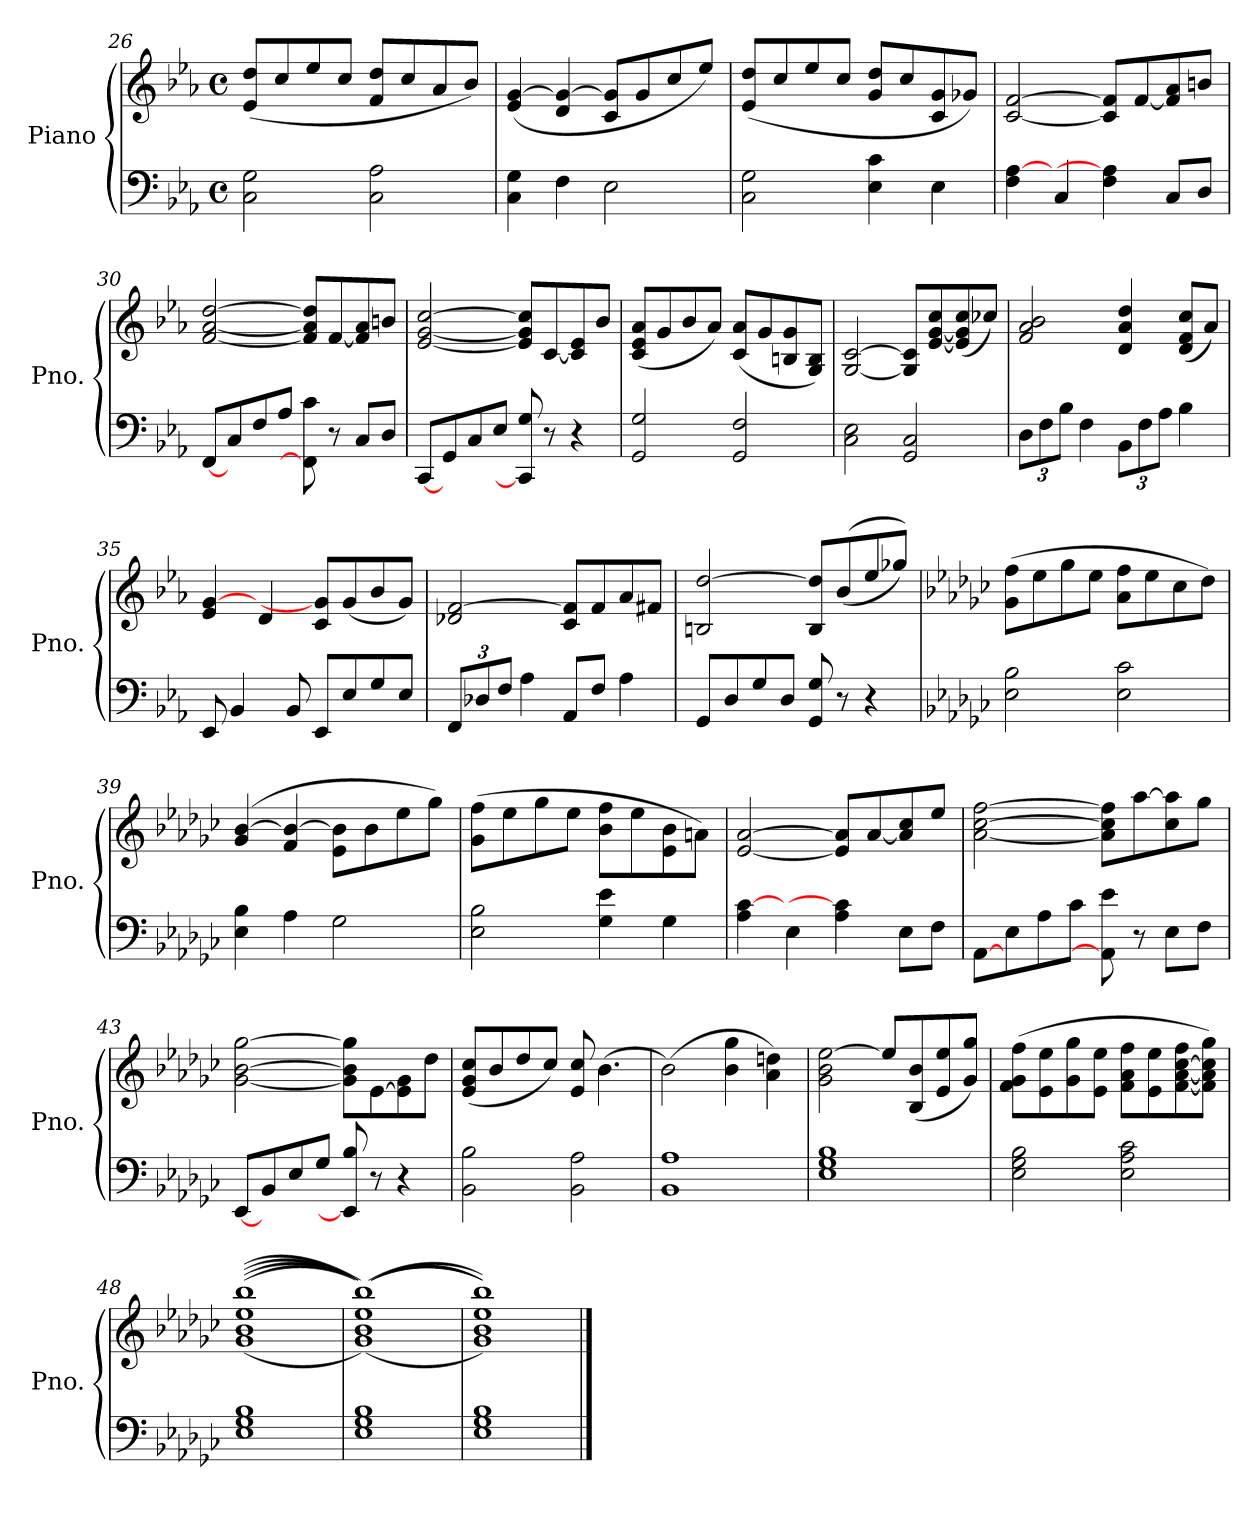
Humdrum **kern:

**kern	**kern
*part1	*part1
*staff2	*staff1
*I"Piano	*
*I'Pno.	*
*clefF4	*clefG2
*k[b-e-a-]	*k[b-e-a-]
*M4/4	*M4/4
*met(c)	*met(c)
=26	=26
2C\ 2G\	(8e-/ 8dd/L
.	8cc/
.	8ee-/
.	8cc/J
2C\ 2A-\	8f/ 8dd/L
.	8cc/
.	8a-/
.	8b-/J)
=27	=27
4C\ 4G\	(4e-/ [4g/
4F\	4d/ 4g/_
2E-\	8c/ 8g/]L
.	8g/
.	8cc/
.	8ee-/J)
=28	=28
2C\ 2G\	(8e-/ 8dd/L
.	8cc/
.	8ee-/
.	8cc/J
4E-\ 4c\	8g/ 8dd/L
.	8cc/
4E-\	8c/ 8g/
.	8g-X/J)
=29	=29
4F\ [4A-\	[2c/ [2f/
4C/	.
4F\ 4A-\]	8c/] 8f/]L
.	[8f/
8C/L	8f/] 8a-/
8D/J	8bn/J
=30	=30
[8FF/L	[2f/ [2a-/ [2dd/
8C/	.
8F/	.
8A-/J	.
8FF\] 8c\	8f/] 8a-/] 8dd/]L
8r	[8f/
8C/L	8f/] 8a-/
8D/J	8bn/J
=31	=31
[8CC/L	[2e-/ [2g/ [2cc/
8GG/	.
8C/	.
8E-/J	.
8CC/] 8G/	8e-/] 8g/] 8cc/]L
8r	[8c/
4r	8c/] 8e-/
.	8b-/J
=32	=32
2GG/ 2G/	(8c/ 8e-/ 8a-/L
.	8g/
.	8b-/
.	8a-/J)
2GG/ 2F/	(8c/ 8a-/L
.	8g/
.	8Bn/ 8g/
.	8G/ 8B/J)
=33	=33
2C\ 2E-\	[2G/ [2c/
2GG/ 2C/	8G/] 8c/]L
.	[8e-/ [8g/ 8cc/
.	(8e-/] 8g/] 8cc/
.	8cc-X/J)
=34	=34
*Xbrackettup	*
12D\L	2f/ 2a-/ 2b-/
12F\	.
12B-\J	.
4F\	.
12BB-\L	4d/ 4a-/ 4dd/
12F\	.
12A-\J	.
4B-\	(8d/ 8f/ 8cc/L
.	8a-/J)
=35	=35
8EE-/	4e-/ [4g/
4BB-/	.
.	4d/
8BB-/	.
8EE-/L	8c/ 8g/]L
8E-/	(8g/
8G/	8b-/
8E-/J	8g/J)
=36	=36
12FF/L	2d-X/ [2f/
12D-X/	.
12F/J	.
4A-\	.
8AA-/L	8c/ 8f/]L
8F/J	8f/
4A-\	8a-/
.	8f#X/J
=37	=37
8GG/L	2Bn/ [2dd/
8D/	.
8G/	.
8D/J	.
8GG/ 8G/	8B/ 8dd/]L
8r	((8b-/
4r	8ee-/
.	8gg-X/J))
=38	=38
*k[b-e-a-d-g-c-]	*k[b-e-a-d-g-c-]
2E-\ 2B-\	(8g-\ 8ff\L
.	8ee-\
.	8gg-\
.	8ee-\J
2E-\ 2c-\	8a-\ 8ff\L
.	8ee-\
.	8cc-\
.	8dd-\J)
=39	=39
4E-\ 4B-\	(4g-/ [4b-/
4A-\	4f/ 4b-/_
2G-\	8e-\ 8b-\]L
.	8b-\
.	8ee-\
.	8gg-\J)
=40	=40
2E-\ 2B-\	(8g-\ 8ff\L
.	8ee-\
.	8gg-\
.	8ee-\J
4G-\ 4e-\	8b-\ 8ff\L
.	8ee-\
4G-\	8e-\ 8b-\
.	8an\J)
=41	=41
4A-\ [4c-\	[2e-/ [2a-/
4E-\	.
4A-\ 4c-\]	8e-/] 8a-/]L
.	[8a-/
8E-\L	8a-/] 8cc-/
8F\J	8ee-/J
=42	=42
[8AA-\L	[2a-\ [2cc-\ [2ff\
8E-\	.
8A-\	.
8c-\J	.
8AA-\] 8e-\	8a-\] 8cc-\] 8ff\]L
8r	[8aa-\
8E-\L	8cc-\ 8aa-\]
8F\J	8gg-\J
=43	=43
[8EE-/L	[2g-\ [2b-\ [2gg-\
8BB-/	.
8E-/	.
8G-/J	.
8EE-/] 8B-/	8g-\] 8b-\] 8gg-\]L
8r	[8e-\
4r	8e-\] 8g-\
.	8dd-\J
=44	=44
2BB-\ 2B-\	(8e-/ 8g-/ 8cc-/L
.	8b-/
.	8dd-/
.	8cc-/J)
2BB-\ 2A-\	8e-/ 8cc-/
.	(4.b-\
=45	=45
1BB- 1A-	(2b-\)
.	4b-\ 4gg-\
.	4a-\ 4ddn\)
=46	=46
1E- 1G- 1B-	2g-\ 2b-\ [2ee-\
.	8ee-/L]
.	(8B-/ 8b-/
.	8e-/ 8ee-/
.	8g-/ 8gg-/J)
=47	=47
2E-\ 2G-\ 2B-\	(8f\ 8g-\ 8ff\L
.	8e-\ 8ee-\
.	8g-\ 8gg-\
.	8e-\ 8ee-\J
2E-\ 2A-\ 2c-\	8f\ 8a-\ 8ff\L
.	8e-\ 8ee-\
.	[8f\ [8a-\ [8cc-\ 8ff\
.	8f\] 8a-\] 8cc-\] 8gg-\J)
=48	=48
1E- 1G- 1B-	(((((1g- 1b- 1ee- 1bb-
=49	=49
1E- 1G- 1B-	((((1g- 1b- 1ee- 1bb-)))))
=50	=50
1E- 1G- 1B-	1g- 1b- 1ee- 1bb-))))
==	==
*-	*-
